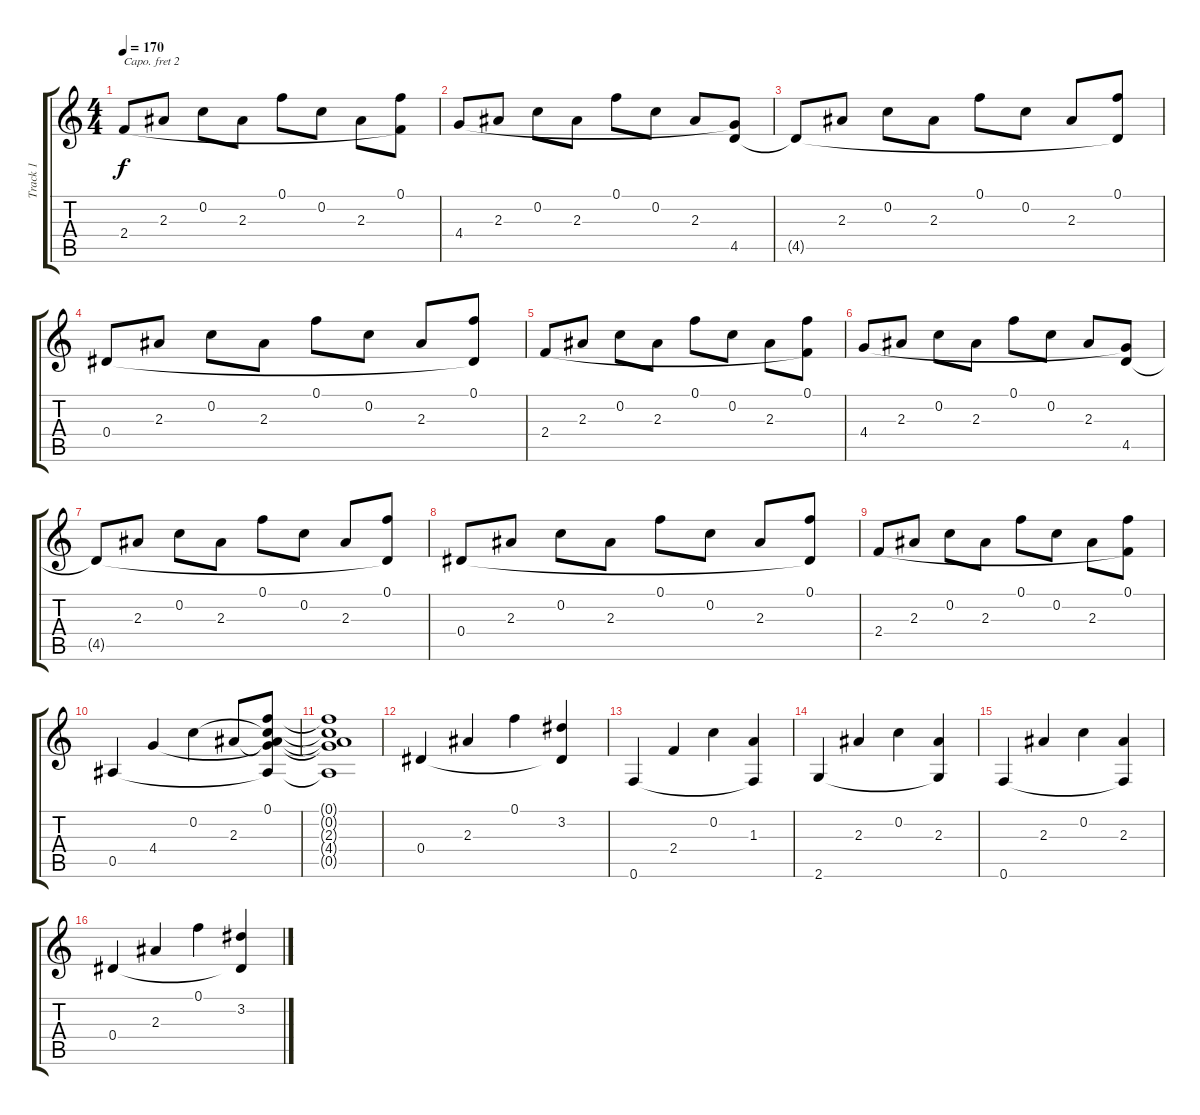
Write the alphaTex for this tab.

\track ("Track 1" "Track 1") {instrument acousticguitarsteel}
\staff {score tabs}
\capo 2
\tuning (Eb4 Bb3 Gb3 Db3 Ab2 Eb2) {hide}
\ts (4 4)
\tempo 170
\clef g2
\ks c
2.4.8{dy f} 2.3.8 0.2.8 2.3.8 0.1.8 0.2.8 2.3.8 (0.1 2.4{t}).8 |
4.4.8 2.3.8 0.2.8 2.3.8 0.1.8 0.2.8 2.3.8 (4.4{t} 4.5).8 |
4.5{t}.8 2.3.8 0.2.8 2.3.8 0.1.8 0.2.8 2.3.8 (0.1 4.5{t}).8 |
0.4.8 2.3.8 0.2.8 2.3.8 0.1.8 0.2.8 2.3.8 (0.1 0.4{t}).8 |
2.4.8 2.3.8 0.2.8 2.3.8 0.1.8 0.2.8 2.3.8 (0.1 2.4{t}).8 |
4.4.8 2.3.8 0.2.8 2.3.8 0.1.8 0.2.8 2.3.8 (4.4{t} 4.5).8 |
4.5{t}.8 2.3.8 0.2.8 2.3.8 0.1.8 0.2.8 2.3.8 (0.1 4.5{t}).8 |
0.4.8 2.3.8 0.2.8 2.3.8 0.1.8 0.2.8 2.3.8 (0.1 0.4{t}).8 |
2.4.8 2.3.8 0.2.8 2.3.8 0.1.8 0.2.8 2.3.8 (0.1 2.4{t}).8 |
0.5.4 4.4.4 0.2.4 2.3.8 (0.1 0.2{t} 2.3{t} 4.4{t} 0.5{t}).8 |
(0.1{t} 0.2{t} 2.3{t} 4.4{t} 0.5{t}).1 |
0.4.4 2.3.4 0.1.4 (3.2 0.4{t}).4 |
0.6.4 2.4.4 0.2.4 (1.3 0.6{t}).4 |
2.6.4 2.3.4 0.2.4 (2.3 2.6{t}).4 |
0.6.4 2.3.4 0.2.4 (2.3 0.6{t}).4 |
0.4.4 2.3.4 0.1.4 (3.2 0.4{t}).4
